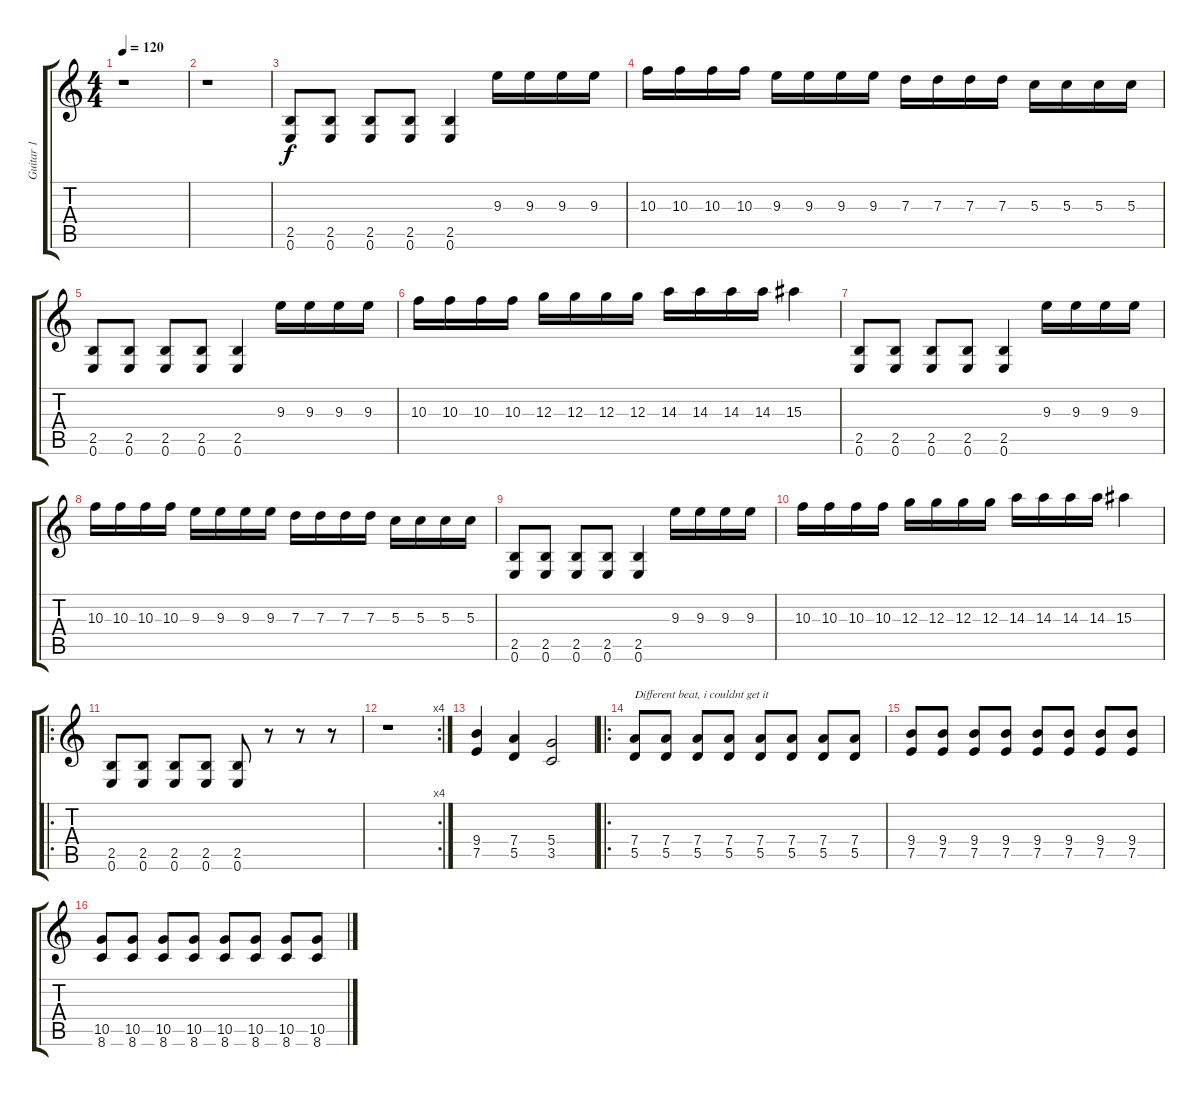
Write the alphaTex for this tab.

\track ("Guitar 1 " "Guitar 1 ") {instrument overdrivenguitar}
\staff {score tabs}
\tuning (E4 B3 G3 D3 A2 E2) {hide}
\ts (4 4)
\tempo 120
\clef g2
\ks c
r.1{dy f} |
r.1 |
(2.5 0.6).8 (2.5 0.6).8 (2.5 0.6).8 (2.5 0.6).8 (2.5 0.6).4 9.3.16 9.3.16 9.3.16 9.3.16 |
10.3.16 10.3.16 10.3.16 10.3.16 9.3.16 9.3.16 9.3.16 9.3.16 7.3.16 7.3.16 7.3.16 7.3.16 5.3.16 5.3.16 5.3.16 5.3.16 |
(2.5 0.6).8 (2.5 0.6).8 (2.5 0.6).8 (2.5 0.6).8 (2.5 0.6).4 9.3.16 9.3.16 9.3.16 9.3.16 |
10.3.16 10.3.16 10.3.16 10.3.16 12.3.16 12.3.16 12.3.16 12.3.16 14.3.16 14.3.16 14.3.16 14.3.16 15.3.4 |
(2.5 0.6).8 (2.5 0.6).8 (2.5 0.6).8 (2.5 0.6).8 (2.5 0.6).4 9.3.16 9.3.16 9.3.16 9.3.16 |
10.3.16 10.3.16 10.3.16 10.3.16 9.3.16 9.3.16 9.3.16 9.3.16 7.3.16 7.3.16 7.3.16 7.3.16 5.3.16 5.3.16 5.3.16 5.3.16 |
(2.5 0.6).8 (2.5 0.6).8 (2.5 0.6).8 (2.5 0.6).8 (2.5 0.6).4 9.3.16 9.3.16 9.3.16 9.3.16 |
10.3.16 10.3.16 10.3.16 10.3.16 12.3.16 12.3.16 12.3.16 12.3.16 14.3.16 14.3.16 14.3.16 14.3.16 15.3.4 |
\ro
(2.5 0.6).8 (2.5 0.6).8 (2.5 0.6).8 (2.5 0.6).8 (2.5 0.6).8 r.8 r.8 r.8 |
\rc 4
r.1 |
(9.4 7.5).4 (7.4 5.5).4 (5.4 3.5).2 |
\ro
(7.4 5.5).8{txt "Different beat, i couldnt get it"} (7.4 5.5).8 (7.4 5.5).8 (7.4 5.5).8 (7.4 5.5).8 (7.4 5.5).8 (7.4 5.5).8 (7.4 5.5).8 |
(9.4 7.5).8 (9.4 7.5).8 (9.4 7.5).8 (9.4 7.5).8 (9.4 7.5).8 (9.4 7.5).8 (9.4 7.5).8 (9.4 7.5).8 |
(10.5 8.6).8 (10.5 8.6).8 (10.5 8.6).8 (10.5 8.6).8 (10.5 8.6).8 (10.5 8.6).8 (10.5 8.6).8 (10.5 8.6).8
